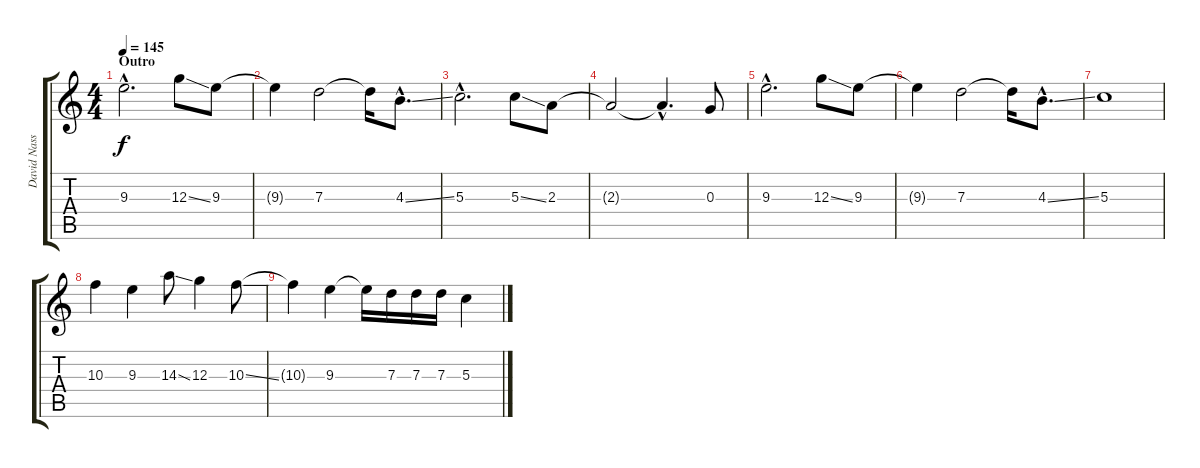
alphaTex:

\track ("David Nassie" "David Nass") {instrument overdrivenguitar}
\staff {score tabs}
\tuning (E4 B3 G3 D3 A2 E2) {hide}
\ts (4 4)
\section ("" "Outro")
\tempo 145
\clef g2
\ks c
9.3{hac}.2{d dy f volume 16 balance 0} 12.3{ss}.8 9.3.8 |
9.3{t}.4 7.3.2 7.3{t}.16 4.3{ss hac}.8{d} |
5.3{hac}.2{d} 5.3{ss}.8 2.3.8 |
2.3{t}.2 2.3{hac t}.4{d} 0.3.8 |
9.3{hac}.2{d} 12.3{ss}.8 9.3.8 |
9.3{t}.4 7.3.2 7.3{t}.16 4.3{ss hac}.8{d} |
5.3.1 |
10.3.4 9.3.4 14.3{ss}.8 12.3.4 10.3{ss}.8 |
10.3{t}.4 9.3.4 9.3{t}.16 7.3.16 7.3.16 7.3.16 5.3.4
